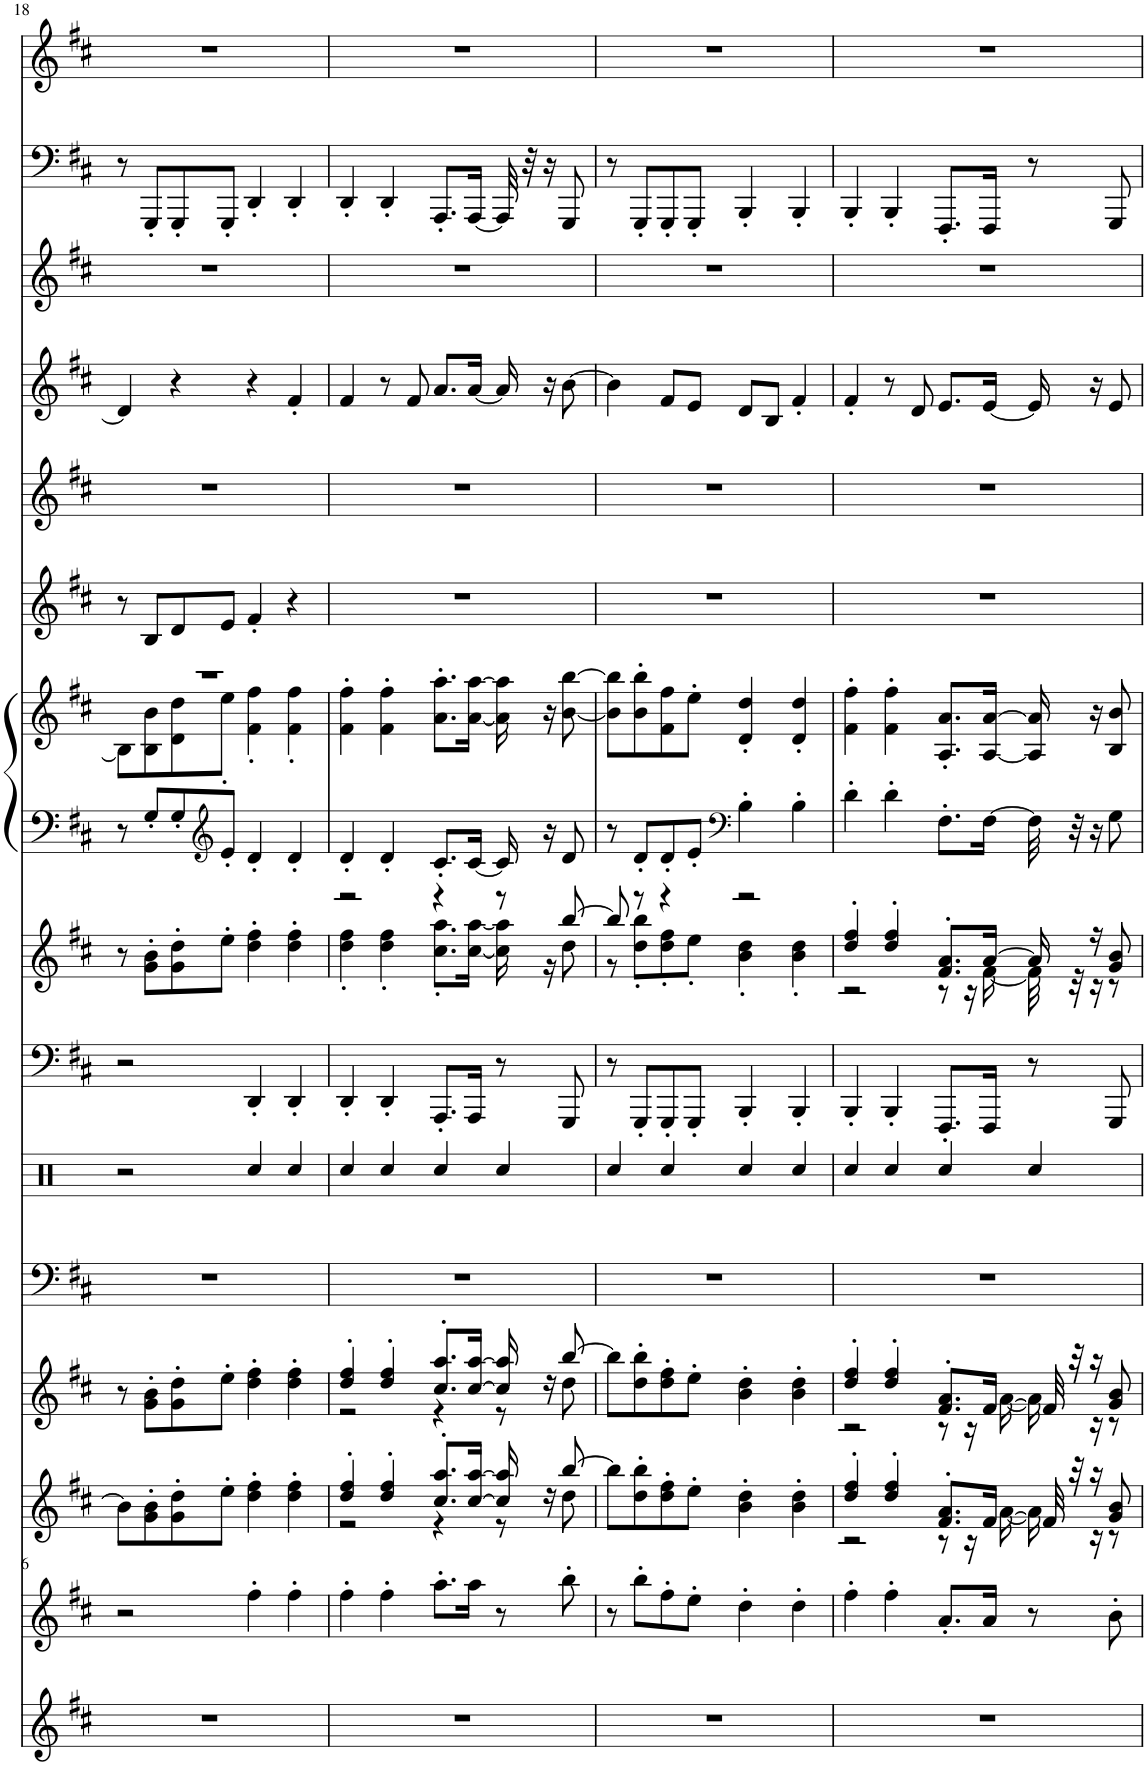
**kern	**kern	**kern	**kern	**kern	**kern	**kern	**kern	**kern	**kern	**kern	**kern	**kern	**kern	**kern	**kern
*part15	*part14	*part13	*part12	*part11	*part10	*part9	*part8	*part7	*part7	*part6	*part5	*part4	*part3	*part2	*part1
*staff16	*staff15	*staff14	*staff13	*staff12	*staff11	*staff10	*staff9	*staff8	*staff7	*staff6	*staff5	*staff4	*staff3	*staff2	*staff1
*I"Helicopter	*I"Strings 1	*I"Athmosphere	*I"PizzicatoStr.	*I"Rev. Cymbal	*I"Percussion	*I"Bass Lead	*I"Saw Wave	*I"Saw Wave	*	*I"Voice Oohs	*I"Synth Voice	*I"Tenor Sax	*I"Clean Guitar	*I"Synth Bass 2	*I"Saw Wave, aud_mb1349
*	*I'Str	*	*	*	*	*	*	*	*	*I'V	*I'V	*I'T Sax	*	*	*
!!LO:PB:g=z
*clefG2	*clefG2	*clefG2	*clefG2	*clefF4	*clefX	*clefF4	*clefG2	*clefF4	*clefG2	*clefG2	*clefG2	*clefG2	*clefG2	*clefF4	*clefG2
*	*	*	*	*	*	*	*	*	*	*	*	*Trd8c14	*	*	*
*k[f#c#]	*k[f#c#]	*k[f#c#]	*k[f#c#]	*k[f#c#]	*k[]	*k[f#c#]	*k[f#c#]	*k[f#c#]	*k[f#c#]	*k[f#c#]	*k[f#c#]	*k[f#c#]	*k[f#c#]	*k[f#c#]	*k[f#c#]
*M4/4	*M4/4	*M4/4	*M4/4	*M4/4	*M4/4	*M4/4	*M4/4	*M4/4	*M4/4	*M4/4	*M4/4	*M4/4	*M4/4	*M4/4	*M4/4
=18	=18	=18	=18	=18	=18	=18	=18	=18	=18	=18	=18	=18	=18	=18	=18
*	*	*	*	*	*	*	*	*	*^	*	*	*	*	*	*
1r	2r	8b\L]	8r	1r	2r	2r	8r	8r	1r	8B\L]	8r	1r	4d/]	1r	8r	1r
.	.	8g\' 8b\'	8g\' 8b\'L	.	.	.	8g\' 8b\'L	8G'/L	.	8B\ 8b\	8B/L	.	.	.	8GGG'/L	.
.	.	8g\' 8dd\'	8g\' 8dd\'	.	.	.	8g\' 8dd\'	8G'/	.	8d\ 8dd\	8d/	.	4r	.	8GGG'/	.
*	*	*	*	*	*	*	*	*clefG2	*	*	*	*	*	*	*	*
.	.	8ee'\J	8ee'\J	.	.	.	8ee'\J	8e'/J	.	8ee'\J	8e/J	.	.	.	8GGG'/J	.
.	4ff#'\	4dd\' 4ff#\'	4dd\' 4ff#\'	.	4Rcc/	4DD'/	4dd\' 4ff#\'	4d'/	.	4f#\' 4ff#\'	4f#'/	.	4r	.	4DD'/	.
.	4ff#'\	4dd\' 4ff#\'	4dd\' 4ff#\'	.	4Rcc/	4DD'/	4dd\' 4ff#\'	4d'/	.	4f#\' 4ff#\'	4r	.	4f#'/	.	4DD'/	.
*	*	*	*	*	*	*	*	*	*v	*v	*	*	*	*	*	*
=19	=19	=19	=19	=19	=19	=19	=19	=19	=19	=19	=19	=19	=19	=19	=19
*	*	*^	*^	*	*	*	*^	*	*	*	*	*	*	*	*
1r	4ff#'\	4dd/' 4ff#/'	2r	4dd/' 4ff#/'	2r	1r	4Rcc/	4DD'/	2r	4dd\' 4ff#\'	4d'/	4f#\' 4ff#\'	1r	1r	4f#/	1r	4DD'/	1r
.	4ff#'\	4dd/' 4ff#/'	.	4dd/' 4ff#/'	.	.	4Rcc/	4DD'/	.	4dd\' 4ff#\'	4d'/	4f#\' 4ff#\'	.	.	8r	.	4DD'/	.
.	.	.	.	.	.	.	.	.	.	.	.	.	.	.	8f#/	.	.	.
.	8.aa'\L	8.cc#/' 8.aa/'L	4r	8.cc#/' 8.aa/'L	4r	.	4Rcc/	8.AAA'/L	4r	8.cc#\' 8.aa\'L	8.c#'/L	8.a\' 8.aa\'L	.	.	8.a/L	.	8.AAA'/L	.
.	16aa\Jk	[16cc#/ [16aa/Jk	.	[16cc#/ [16aa/Jk	.	.	.	16AAA/Jk	.	[16cc#\ [16aa\Jk	[16c#/Jk	[16a\ [16aa\Jk	.	.	[16a/Jk	.	[16AAA/Jk	.
.	8r	16cc#/] 16aa/]	8r	16cc#/] 16aa/]	8r	.	4Rcc/	8r	8r	16cc#\] 16aa\]	16c#/]	16a\] 16aa\]	.	.	16a/]	.	32AAA/]	.
.	.	.	.	.	.	.	.	.	.	.	.	.	.	.	.	.	32r	.
.	.	16r	.	16r	.	.	.	.	.	16r	16r	16r	.	.	16r	.	16r	.
.	8bb'\	[8bb/	8dd\	[8bb/	8dd\	.	.	8GGG/	[8bb/	8dd\	8d/	[8b\ [8bb\	.	.	[8b\	.	8GGG/	.
*	*	*v	*v	*	*	*	*	*	*	*	*	*	*	*	*	*	*	*
*	*	*	*v	*v	*	*	*	*	*	*	*	*	*	*	*	*	*
=20	=20	=20	=20	=20	=20	=20	=20	=20	=20	=20	=20	=20	=20	=20	=20	=20
1r	8r	8bb\L]	8bb\L]	1r	4Rcc/	8r	8bb/]	8r	8r	8b\] 8bb\]L	1r	1r	4b\]	1r	8r	1r
.	8bb'\L	8dd\' 8bb\'	8dd\' 8bb\'	.	.	8GGG'/L	8r	8dd\' 8bb\'L	8d'/L	8b\' 8bb\'	.	.	.	.	8GGG'/L	.
.	8ff#'\	8dd\' 8ff#\'	8dd\' 8ff#\'	.	4Rcc/	8GGG'/	4r	8dd\' 8ff#\'	8d'/	8f#\ 8ff#\	.	.	8f#/L	.	8GGG'/	.
.	8ee'\J	8ee'\J	8ee'\J	.	.	8GGG'/J	.	8ee'\J	8e'/J	8ee'\J	.	.	8e/J	.	8GGG'/J	.
*	*	*	*	*	*	*	*	*	*clefF4	*	*	*	*	*	*	*
.	4dd'\	4b\' 4dd\'	4b\' 4dd\'	.	4Rcc/	4BBB'/	2r	4b\' 4dd\'	4B'\	4d/' 4dd/'	.	.	8d/L	.	4BBB'/	.
.	.	.	.	.	.	.	.	.	.	.	.	.	8B/J	.	.	.
.	4dd'\	4b\' 4dd\'	4b\' 4dd\'	.	4Rcc/	4BBB'/	.	4b\' 4dd\'	4B'\	4d/' 4dd/'	.	.	4f#'/	.	4BBB'/	.
=21	=21	=21	=21	=21	=21	=21	=21	=21	=21	=21	=21	=21	=21	=21	=21	=21
*	*	*^	*^	*	*	*	*	*	*	*	*	*	*	*	*	*
1r	4ff#'\	4dd/' 4ff#/'	2r	4dd/' 4ff#/'	2r	1r	4Rcc/	4BBB'/	4dd/' 4ff#/'	2r	4d'\	4f#\' 4ff#\'	1r	1r	4f#'/	1r	4BBB'/	1r
.	4ff#'\	4dd/' 4ff#/'	.	4dd/' 4ff#/'	.	.	4Rcc/	4BBB'/	4dd/' 4ff#/'	.	4d'\	4f#\' 4ff#\'	.	.	8r	.	4BBB'/	.
.	.	.	.	.	.	.	.	.	.	.	.	.	.	.	8d/	.	.	.
.	8.a'/L	8.f#/' 8.a/'L	8r	8.f#/' 8.a/'L	8r	.	4Rcc/	8.FFF#'/L	8.f#/' 8.a/'L	8r	8.F#'\L	8.A/' 8.a/'L	.	.	8.e/L	.	8.FFF#'/L	.
.	.	.	16r	.	16r	.	.	.	.	16r	.	.	.	.	.	.	.	.
.	16a/Jk	[16f#/Jk	[16a\	[16f#/Jk	[16a\	.	.	16FFF#/Jk	[16a/Jk	[16f#\	[16F#\Jk	[16A/ [16a/Jk	.	.	[16e/Jk	.	16FFF#/Jk	.
.	8r	32f#/]	16a\]	32f#/]	16a\]	.	4Rcc/	8r	16a/]	32f#\]	32F#\]	16A/] 16a/]	.	.	16e/]	.	8r	.
.	.	32r	.	32r	.	.	.	.	.	32r	32r	.	.	.	.	.	.	.
.	.	16r	16r	16r	16r	.	.	.	16r	16r	16r	16r	.	.	16r	.	.	.
.	8b'\	8g/ 8b/	8r	8g/ 8b/	8r	.	.	8GGG/	8g/ 8b/	8r	8G\	8B/ 8b/	.	.	8e/	.	8GGG/	.
*	*	*v	*v	*	*	*	*	*	*v	*v	*	*	*	*	*	*	*	*
*	*	*	*v	*v	*	*	*	*	*	*	*	*	*	*	*	*
=	=	=	=	=	=	=	=	=	=	=	=	=	=	=	=
*-	*-	*-	*-	*-	*-	*-	*-	*-	*-	*-	*-	*-	*-	*-	*-
